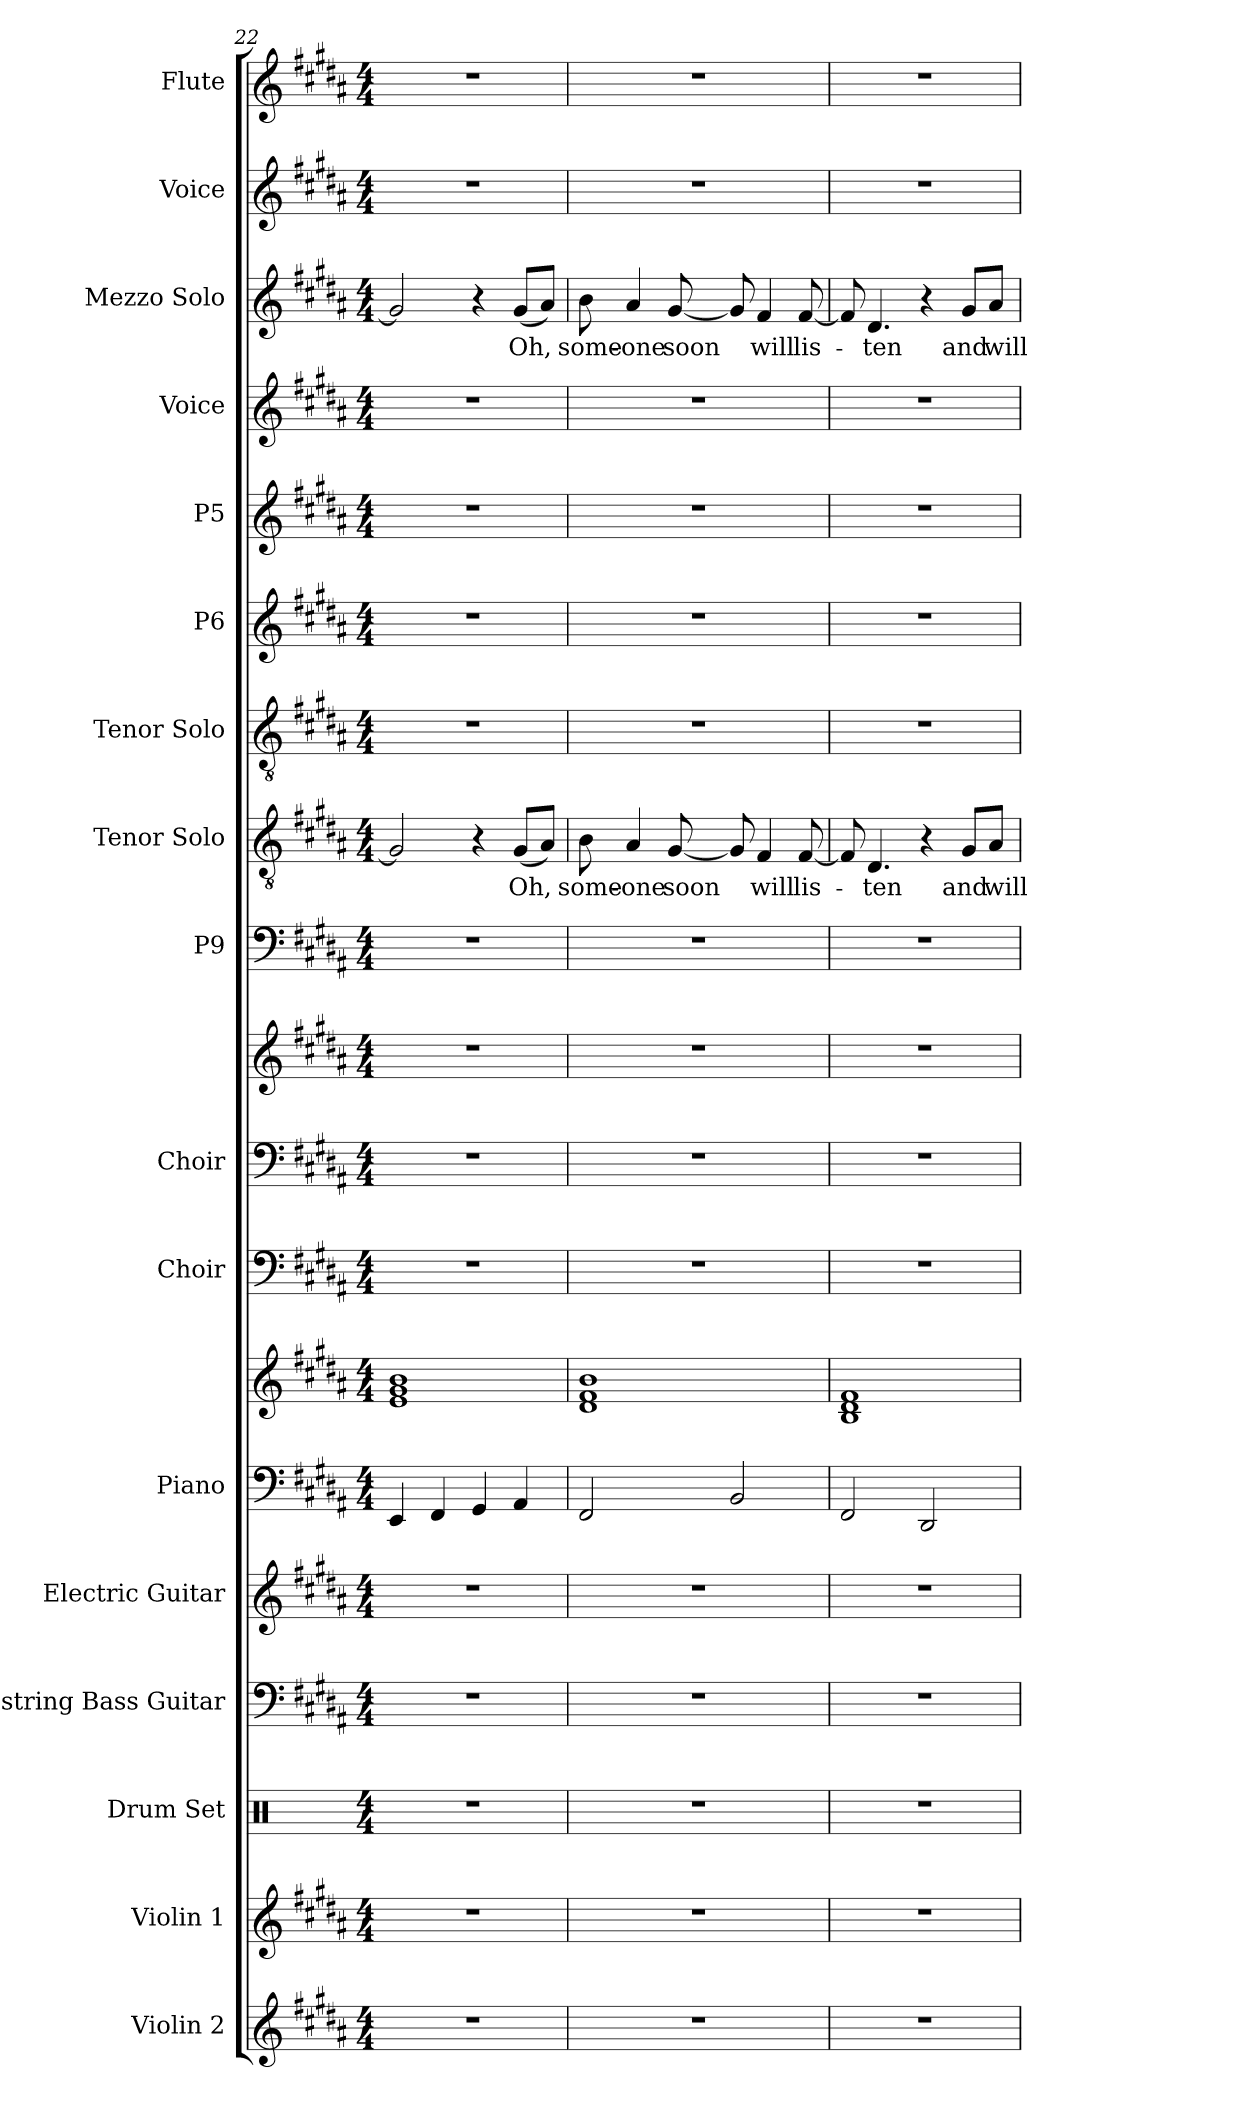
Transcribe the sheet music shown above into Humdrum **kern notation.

**kern	**kern	**kern	**kern	**kern	**kern	**kern	**kern	**kern	**kern	**kern	**kern	**text	**kern	**kern	**kern	**kern	**kern	**text	**kern	**kern
*part17	*part16	*part15	*part14	*part13	*part12	*part12	*part11	*part10	*part10	*part9	*part8	*part8	*part7	*part6	*part5	*part4	*part3	*part3	*part2	*part1
*staff19	*staff18	*staff17	*staff16	*staff15	*staff14	*staff13	*staff12	*staff11	*staff10	*staff9	*staff8	*staff8	*staff7	*staff6	*staff5	*staff4	*staff3	*staff3	*staff2	*staff1
*I"Violin 2	*I"Violin 1	*I"Drum Set	*I"4-string Bass Guitar	*I"Electric Guitar	*I"Piano	*	*I"Choir	*I"Choir	*	*I"P9	*I"Tenor Solo	*	*I"Tenor Solo	*I"P6	*I"P5	*I"Voice	*I"Mezzo Solo	*	*I"Voice	*I"Flute
*I'Vln. 2	*I'Vln. 1	*I'Dr.	*I'Bass	*I'E. Gtr.	*I'Pno.	*	*	*	*	*	*I'T. Solo	*	*	*	*	*	*I'M. Solo	*	*	*I'Fl.
*clefG2	*clefG2	*clefX	*clefF4	*clefG2	*clefF4	*clefG2	*clefF4	*clefF4	*clefG2	*clefF4	*clefGv2	*	*clefGv2	*clefG2	*clefG2	*clefG2	*clefG2	*	*clefG2	*clefG2
*	*	*	*ITrd7c12	*ITrd7c12	*	*	*	*	*	*	*ITrd7c12	*	*ITrd7c12	*	*	*	*	*	*	*
*k[f#c#g#d#a#]	*k[f#c#g#d#a#]	*k[]	*k[f#c#g#d#a#]	*k[f#c#g#d#a#]	*k[f#c#g#d#a#]	*k[f#c#g#d#a#]	*k[f#c#g#d#a#]	*k[f#c#g#d#a#]	*k[f#c#g#d#a#]	*k[f#c#g#d#a#]	*k[f#c#g#d#a#]	*	*k[f#c#g#d#a#]	*k[f#c#g#d#a#]	*k[f#c#g#d#a#]	*k[f#c#g#d#a#]	*k[f#c#g#d#a#]	*	*k[f#c#g#d#a#]	*k[f#c#g#d#a#]
*B:	*B:	*C:	*B:	*B:	*B:	*B:	*B:	*B:	*B:	*B:	*B:	*	*B:	*B:	*B:	*B:	*B:	*	*B:	*B:
*M4/4	*M4/4	*M4/4	*M4/4	*M4/4	*M4/4	*M4/4	*M4/4	*M4/4	*M4/4	*M4/4	*M4/4	*	*M4/4	*M4/4	*M4/4	*M4/4	*M4/4	*	*M4/4	*M4/4
=22	=22	=22	=22	=22	=22	=22	=22	=22	=22	=22	=22	=22	=22	=22	=22	=22	=22	=22	=22	=22
1r	1r	1r	1r	1r	4EEi/	1ei 1g#i 1bi	1r	1r	1r	1r	2GG#i/]	.	1r	1r	1r	1r	2g#i/]	.	1r	1r
.	.	.	.	.	4FF#i/	.	.	.	.	.	.	.	.	.	.	.	.	.	.	.
.	.	.	.	.	4GG#i/	.	.	.	.	.	4r	.	.	.	.	.	4r	.	.	.
!	!	!	!	!	!	!	!	!	!	!	!	!LO:LY:b:color=#000000	!	!	!	!	!	!	!	!
!	!	!	!	!	!	!	!	!	!	!	!	!	!	!	!	!	!	!LO:LY:b:color=#000000	!	!
.	.	.	.	.	4AA#i/	.	.	.	.	.	(8GG#i/L	Oh,	.	.	.	.	(8g#i/L	Oh,	.	.
.	.	.	.	.	.	.	.	.	.	.	8AA#i/J)	.	.	.	.	.	8a#i/J)	.	.	.
=23	=23	=23	=23	=23	=23	=23	=23	=23	=23	=23	=23	=23	=23	=23	=23	=23	=23	=23	=23	=23
!	!	!	!	!	!	!	!	!	!	!	!	!LO:LY:b:color=#000000	!	!	!	!	!	!	!	!
!	!	!	!	!	!	!	!	!	!	!	!	!	!	!	!	!	!	!LO:LY:b:color=#000000	!	!
1r	1r	1r	1r	1r	2FF#i/	1d#i 1f#i 1bi	1r	1r	1r	1r	8BBi\	some-	1r	1r	1r	1r	8bi\	some-	1r	1r
!	!	!	!	!	!	!	!	!	!	!	!	!LO:LY:b:color=#000000	!	!	!	!	!	!	!	!
!	!	!	!	!	!	!	!	!	!	!	!	!	!	!	!	!	!	!LO:LY:b:color=#000000	!	!
.	.	.	.	.	.	.	.	.	.	.	4AA#i/	-one	.	.	.	.	4a#i/	-one	.	.
!	!	!	!	!	!	!	!	!	!	!	!	!LO:LY:b:color=#000000	!	!	!	!	!	!	!	!
!	!	!	!	!	!	!	!	!	!	!	!	!	!	!	!	!	!	!LO:LY:b:color=#000000	!	!
.	.	.	.	.	.	.	.	.	.	.	[<8GG#i/	soon	.	.	.	.	[<8g#i/	soon	.	.
.	.	.	.	.	2BBi/	.	.	.	.	.	8GG#i/]	.	.	.	.	.	8g#i/]	.	.	.
!	!	!	!	!	!	!	!	!	!	!	!	!LO:LY:b:color=#000000	!	!	!	!	!	!	!	!
!	!	!	!	!	!	!	!	!	!	!	!	!	!	!	!	!	!	!LO:LY:b:color=#000000	!	!
.	.	.	.	.	.	.	.	.	.	.	4FF#i/	will	.	.	.	.	4f#i/	will	.	.
!	!	!	!	!	!	!	!	!	!	!	!	!LO:LY:b:color=#000000	!	!	!	!	!	!	!	!
!	!	!	!	!	!	!	!	!	!	!	!	!	!	!	!	!	!	!LO:LY:b:color=#000000	!	!
.	.	.	.	.	.	.	.	.	.	.	[<8FF#i/	lis-	.	.	.	.	[<8f#i/	lis-	.	.
=24	=24	=24	=24	=24	=24	=24	=24	=24	=24	=24	=24	=24	=24	=24	=24	=24	=24	=24	=24	=24
1r	1r	1r	1r	1r	2FF#i/	1Bi 1d#i 1f#i	1r	1r	1r	1r	8FF#i/]	.	1r	1r	1r	1r	8f#i/]	.	1r	1r
!	!	!	!	!	!	!	!	!	!	!	!	!LO:LY:b:color=#000000	!	!	!	!	!	!	!	!
!	!	!	!	!	!	!	!	!	!	!	!	!	!	!	!	!	!	!LO:LY:b:color=#000000	!	!
.	.	.	.	.	.	.	.	.	.	.	4.DD#i/	-ten	.	.	.	.	4.d#i/	-ten	.	.
.	.	.	.	.	2DD#i/	.	.	.	.	.	4r	.	.	.	.	.	4r	.	.	.
!	!	!	!	!	!	!	!	!	!	!	!	!LO:LY:b:color=#000000	!	!	!	!	!	!	!	!
!	!	!	!	!	!	!	!	!	!	!	!	!	!	!	!	!	!	!LO:LY:b:color=#000000	!	!
.	.	.	.	.	.	.	.	.	.	.	8GG#i/L	and	.	.	.	.	8g#i/L	and	.	.
!	!	!	!	!	!	!	!	!	!	!	!	!LO:LY:b:color=#000000	!	!	!	!	!	!	!	!
!	!	!	!	!	!	!	!	!	!	!	!	!	!	!	!	!	!	!LO:LY:b:color=#000000	!	!
.	.	.	.	.	.	.	.	.	.	.	8AA#i/J	will	.	.	.	.	8a#i/J	will	.	.
=	=	=	=	=	=	=	=	=	=	=	=	=	=	=	=	=	=	=	=	=
*-	*-	*-	*-	*-	*-	*-	*-	*-	*-	*-	*-	*-	*-	*-	*-	*-	*-	*-	*-	*-
